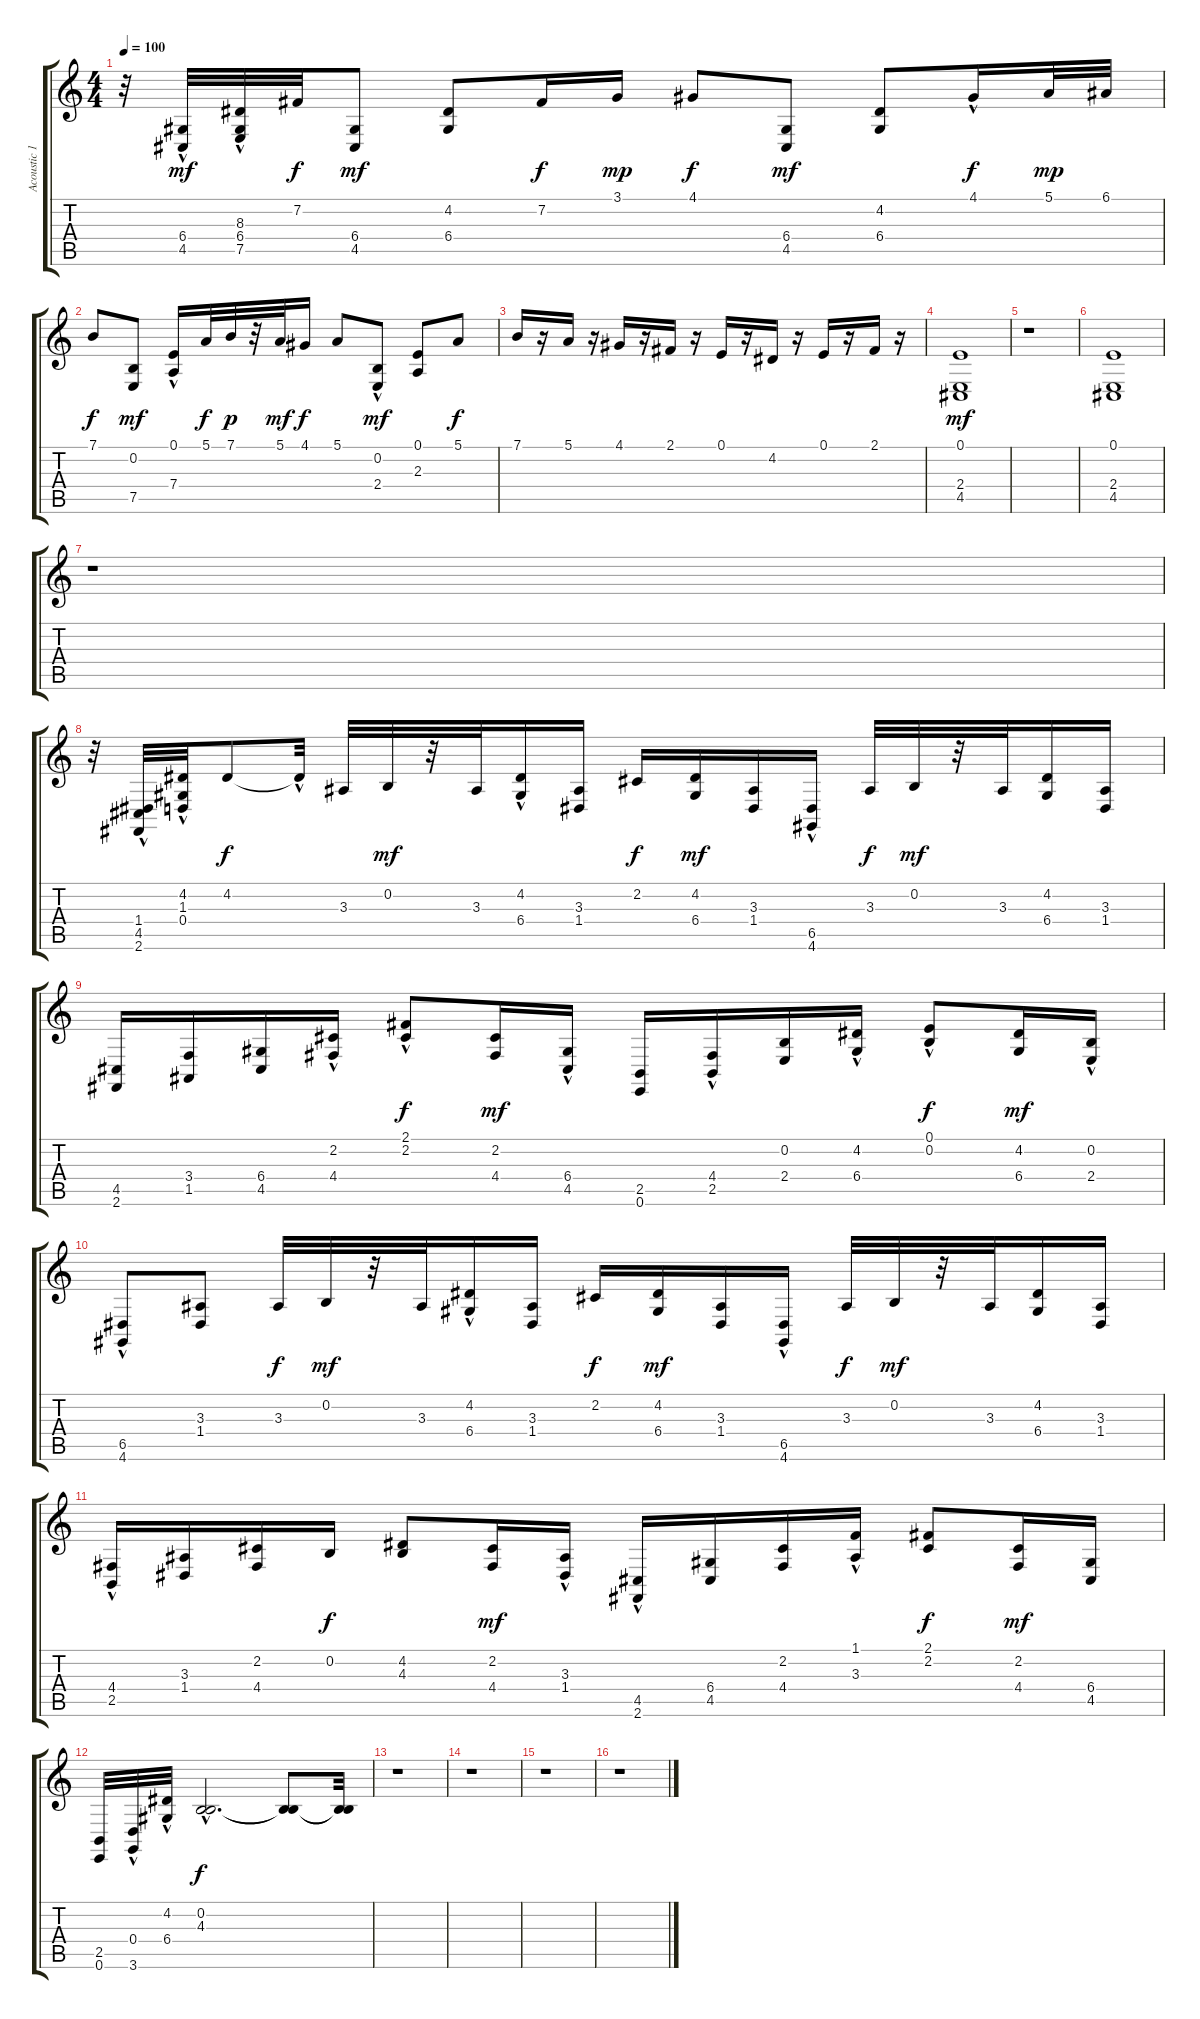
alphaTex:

\track ("Acoustic 1" "Acoustic 1") {instrument harpsichord}
\staff {score tabs}
\tuning (E4 B3 G3 D3 A2 E2) {hide}
\ts (4 4)
\tempo 100
\clef g2
\ks c
r.32{dy mf instrument harpsichord} (6.4 4.5{hac}).32 (8.3{hac} 6.4{hac} 7.5).32 7.2.32{dy f} (6.4 4.5).8{dy mf} (4.2 6.4).8 7.2.16{dy f} 3.1.16{dy mp} 4.1.8{dy f} (6.4 4.5).8{dy mf} (4.2 6.4).8 4.1{hac}.16{dy f} 5.1.32{dy mp} 6.1.32 |
7.1.8{dy f} (0.2 7.5).8{dy mf} (0.1 7.4{hac}).16 5.1.32{dy f} 7.1.32{dy p} r.32 5.1.32{dy mf} 4.1.16{dy f} 5.1.8 (0.2{hac} 2.4{hac}).8{dy mf} (0.1 2.3).8 5.1.8{dy f} |
7.1.16 r.16 5.1.16 r.16 4.1.16 r.16 2.1.16 r.16 0.1.16 r.16 4.2.16 r.16 0.1.16 r.16 2.1.16 r.16 |
(0.1 2.4 4.5).1{dy mf} |
r.1 |
(0.1 2.4 4.5).1 |
r.1 |
r.32 (1.4 4.5 2.6{hac}).32 (4.2 1.3 0.4{hac}).32 4.2.8{dy f} 4.2{hac t}.32 3.3.32 0.2.32{dy mf} r.32 3.3.32 (4.2{hac} 6.4{hac}).16 (3.3 1.4).16 2.2.16{dy f} (4.2 6.4).16{dy mf} (3.3 1.4).16 (6.5{hac} 4.6).16 3.3.32{dy f} 0.2.32{dy mf} r.32 3.3.32 (4.2 6.4).16 (3.3 1.4).16 |
(4.5 2.6).16 (3.4 1.5).16 (6.4 4.5).16 (2.2 4.4{hac}).16 (2.1 2.2{hac}).8{dy f} (2.2 4.4).16{dy mf} (6.4{hac} 4.5{hac}).16 (2.5 0.6).16 (4.4 2.5{hac}).16 (0.2 2.4).16 (4.2{hac} 6.4{hac}).16 (0.1{hac} 0.2).8{dy f} (4.2 6.4).16{dy mf} (0.2 2.4{hac}).16 |
(6.5{hac} 4.6).8 (3.3 1.4).8 3.3.32{dy f} 0.2.32{dy mf} r.32 3.3.32 (4.2{hac} 6.4{hac}).16 (3.3 1.4).16 2.2.16{dy f} (4.2 6.4).16{dy mf} (3.3 1.4).16 (6.5{hac} 4.6).16 3.3.32{dy f} 0.2.32{dy mf} r.32 3.3.32 (4.2 6.4).16 (3.3 1.4).16 |
(4.4 2.5{hac}).16 (3.3 1.4).16 (2.2 4.4).16 0.2.16{dy f} (4.2 4.3).8 (2.2 4.4).16{dy mf} (3.3{hac} 1.4{hac}).16 (4.5 2.6{hac}).16 (6.4 4.5).16 (2.2 4.4).16 (1.1{hac} 3.3{hac}).16 (2.1 2.2).8{dy f} (2.2 4.4).16{dy mf} (6.4 4.5).16 |
(2.5 0.6).32 (0.4 3.6{hac}).32 (4.2{hac} 6.4{hac}).32 (0.2{hac} 4.3{hac}).2{d dy f} (0.2{t} 4.3{t}).8 (0.2{t} 4.3{t}).32 |
r.1 |
r.1 |
r.1 |
r.1
